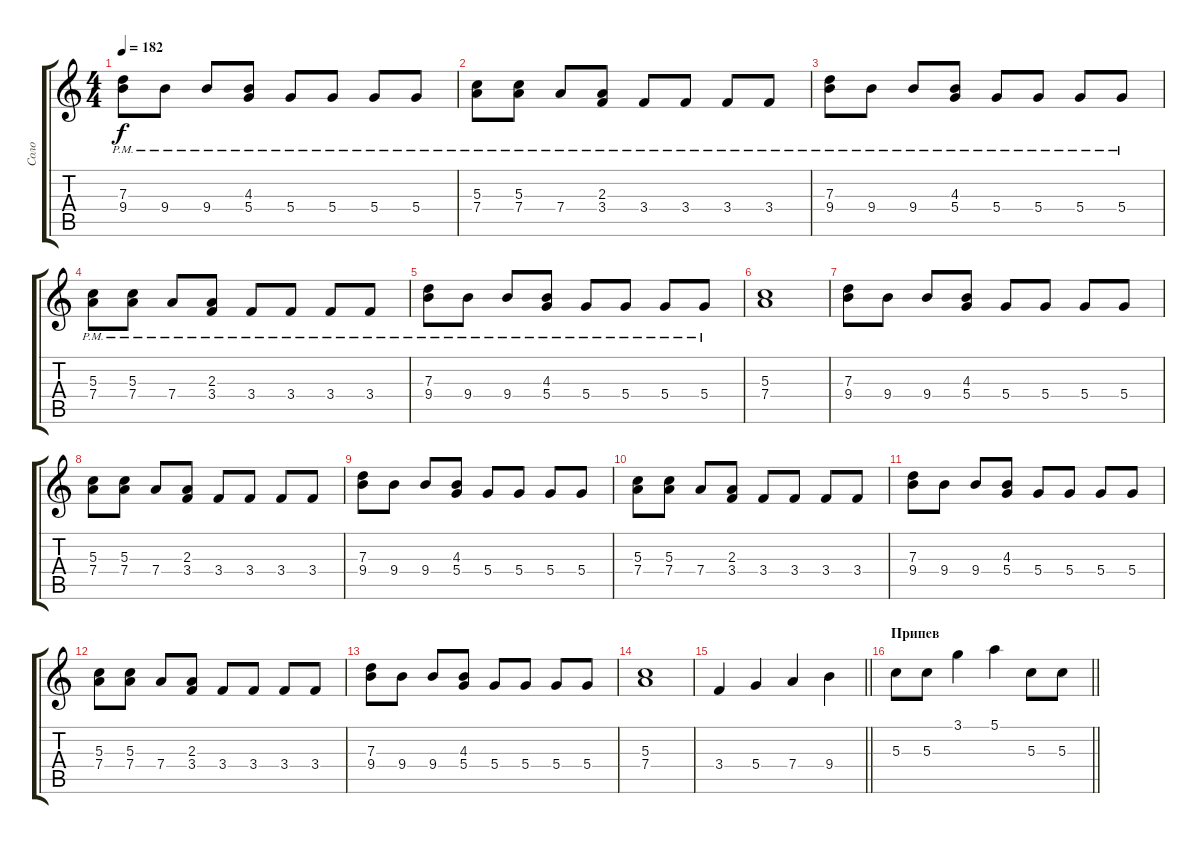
\track ("Соло" "Соло") {instrument distortionguitar}
\staff {score tabs}
\tuning (E4 B3 G3 D3 A2 E2) {hide}
\ts (4 4)
\tempo 182
\clef g2
\ks c
(7.3 9.4{pm}).8{dy f} 9.4{pm}.8 9.4{pm}.8 (4.3 5.4{pm}).8 5.4{pm}.8 5.4{pm}.8 5.4{pm}.8 5.4{pm}.8 |
(5.3 7.4{pm}).8 (5.3 7.4{pm}).8 7.4{pm}.8 (2.3 3.4{pm}).8 3.4{pm}.8 3.4{pm}.8 3.4{pm}.8 3.4{pm}.8 |
(7.3 9.4{pm}).8 9.4{pm}.8 9.4{pm}.8 (4.3 5.4{pm}).8 5.4{pm}.8 5.4{pm}.8 5.4{pm}.8 5.4{pm}.8 |
(5.3 7.4{pm}).8 (5.3 7.4{pm}).8 7.4{pm}.8 (2.3 3.4{pm}).8 3.4{pm}.8 3.4{pm}.8 3.4{pm}.8 3.4{pm}.8 |
(7.3 9.4{pm}).8 9.4{pm}.8 9.4{pm}.8 (4.3 5.4{pm}).8 5.4{pm}.8 5.4{pm}.8 5.4{pm}.8 5.4{pm}.8 |
(5.3 7.4).1 |
(7.3 9.4).8 9.4.8 9.4.8 (4.3 5.4).8 5.4.8 5.4.8 5.4.8 5.4.8 |
(5.3 7.4).8 (5.3 7.4).8 7.4.8 (2.3 3.4).8 3.4.8 3.4.8 3.4.8 3.4.8 |
(7.3 9.4).8 9.4.8 9.4.8 (4.3 5.4).8 5.4.8 5.4.8 5.4.8 5.4.8 |
(5.3 7.4).8 (5.3 7.4).8 7.4.8 (2.3 3.4).8 3.4.8 3.4.8 3.4.8 3.4.8 |
(7.3 9.4).8 9.4.8 9.4.8 (4.3 5.4).8 5.4.8 5.4.8 5.4.8 5.4.8 |
(5.3 7.4).8 (5.3 7.4).8 7.4.8 (2.3 3.4).8 3.4.8 3.4.8 3.4.8 3.4.8 |
(7.3 9.4).8 9.4.8 9.4.8 (4.3 5.4).8 5.4.8 5.4.8 5.4.8 5.4.8 |
(5.3 7.4).1 |
\barLineRight lightlight
3.4.4 5.4.4 7.4.4 9.4.4 |
\section ("" "Припев")
\barLineRight lightlight
5.3.8 5.3.8 3.1.4 5.1.4 5.3.8 5.3.8
